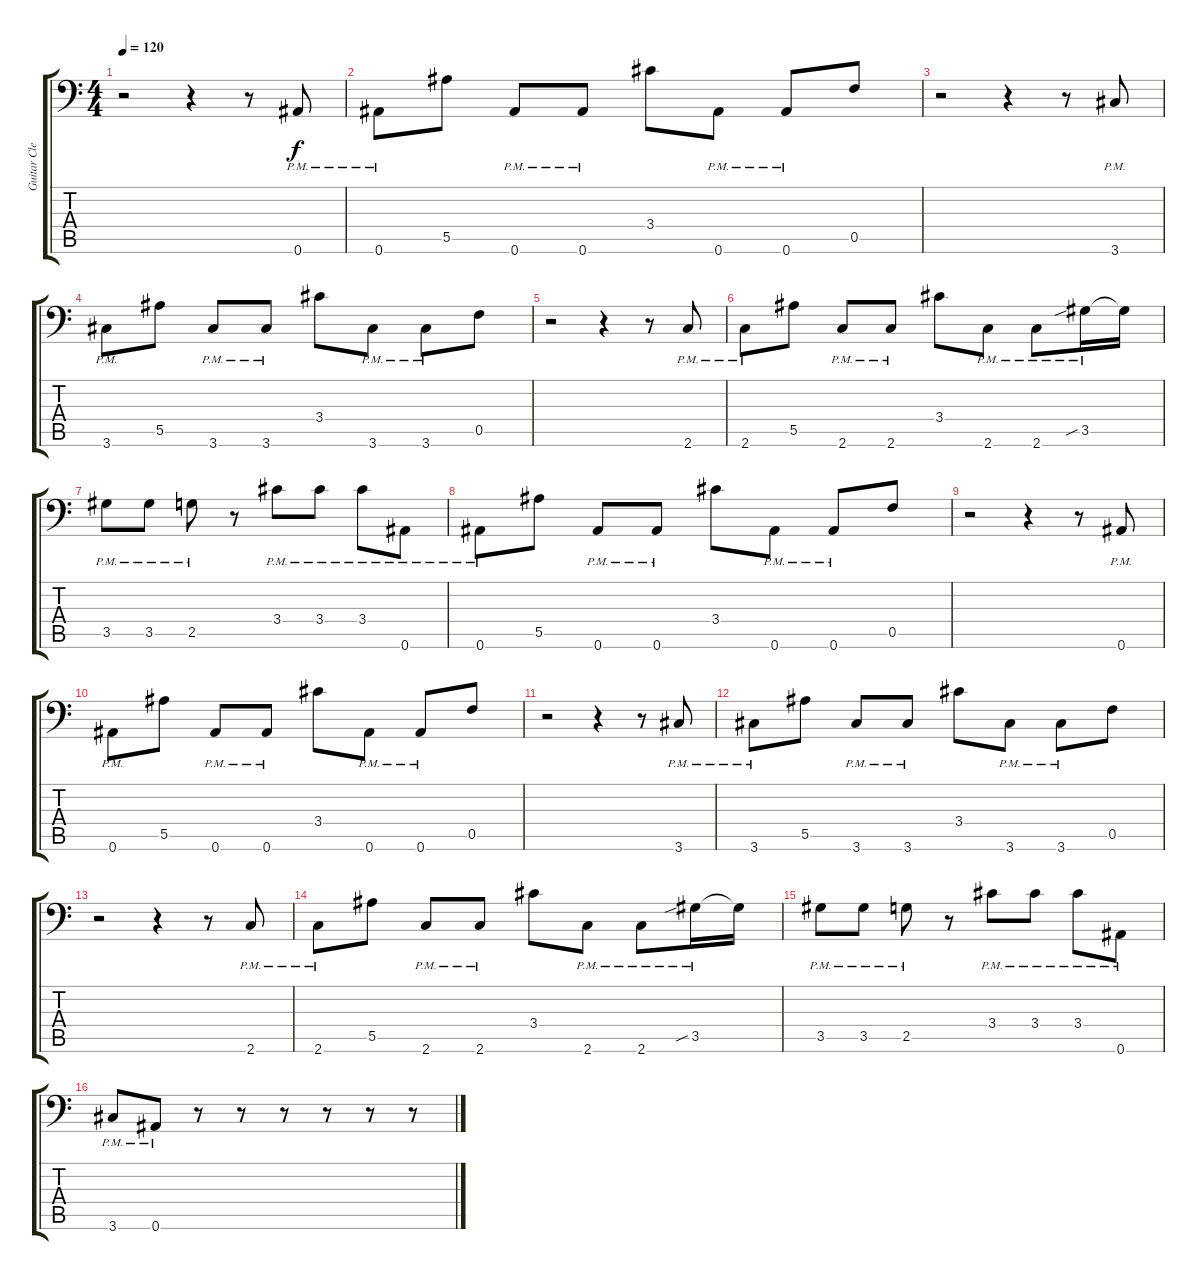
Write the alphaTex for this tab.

\track ("Guitar Clean" "Guitar Cle") {instrument electricguitarclean}
\staff {score tabs}
\tuning (D4 Bb3 F3 Bb2 F2 Bb1) {hide}
\ts (4 4)
\tempo 120
\clef f4
\ks c
r.2{dy f} r.4 r.8 0.6{pm}.8 |
0.6{pm}.8 5.5.8 0.6{pm}.8 0.6{pm}.8 3.4.8 0.6{pm}.8 0.6{pm}.8 0.5.8 |
r.2 r.4 r.8 3.6{pm}.8 |
3.6{pm}.8 5.5.8 3.6{pm}.8 3.6{pm}.8 3.4.8 3.6{pm}.8 3.6{pm}.8 0.5.8 |
r.2 r.4 r.8 2.6{pm}.8 |
2.6{pm}.8 5.5.8 2.6{pm}.8 2.6{pm}.8 3.4.8 2.6{pm}.8 2.6{pm}.8 3.5{sib pm}.16 3.5{t}.16 |
3.5{pm}.8 3.5{pm}.8 2.5{pm}.8 r.8 3.4{pm}.8 3.4{pm}.8 3.4{pm}.8 0.6{pm}.8 |
0.6{pm}.8 5.5.8 0.6{pm}.8 0.6{pm}.8 3.4.8 0.6{pm}.8 0.6{pm}.8 0.5.8 |
r.2 r.4 r.8 0.6{pm}.8 |
0.6{pm}.8 5.5.8 0.6{pm}.8 0.6{pm}.8 3.4.8 0.6{pm}.8 0.6{pm}.8 0.5.8 |
r.2 r.4 r.8 3.6{pm}.8 |
3.6{pm}.8 5.5.8 3.6{pm}.8 3.6{pm}.8 3.4.8 3.6{pm}.8 3.6{pm}.8 0.5.8 |
r.2 r.4 r.8 2.6{pm}.8 |
2.6{pm}.8 5.5.8 2.6{pm}.8 2.6{pm}.8 3.4.8 2.6{pm}.8 2.6{pm}.8 3.5{sib pm}.16 3.5{t}.16 |
3.5{pm}.8 3.5{pm}.8 2.5{pm}.8 r.8 3.4{pm}.8 3.4{pm}.8 3.4{pm}.8 0.6{pm}.8 |
3.6{pm}.8 0.6{pm}.8 r.8 r.8 r.8 r.8 r.8 r.8
